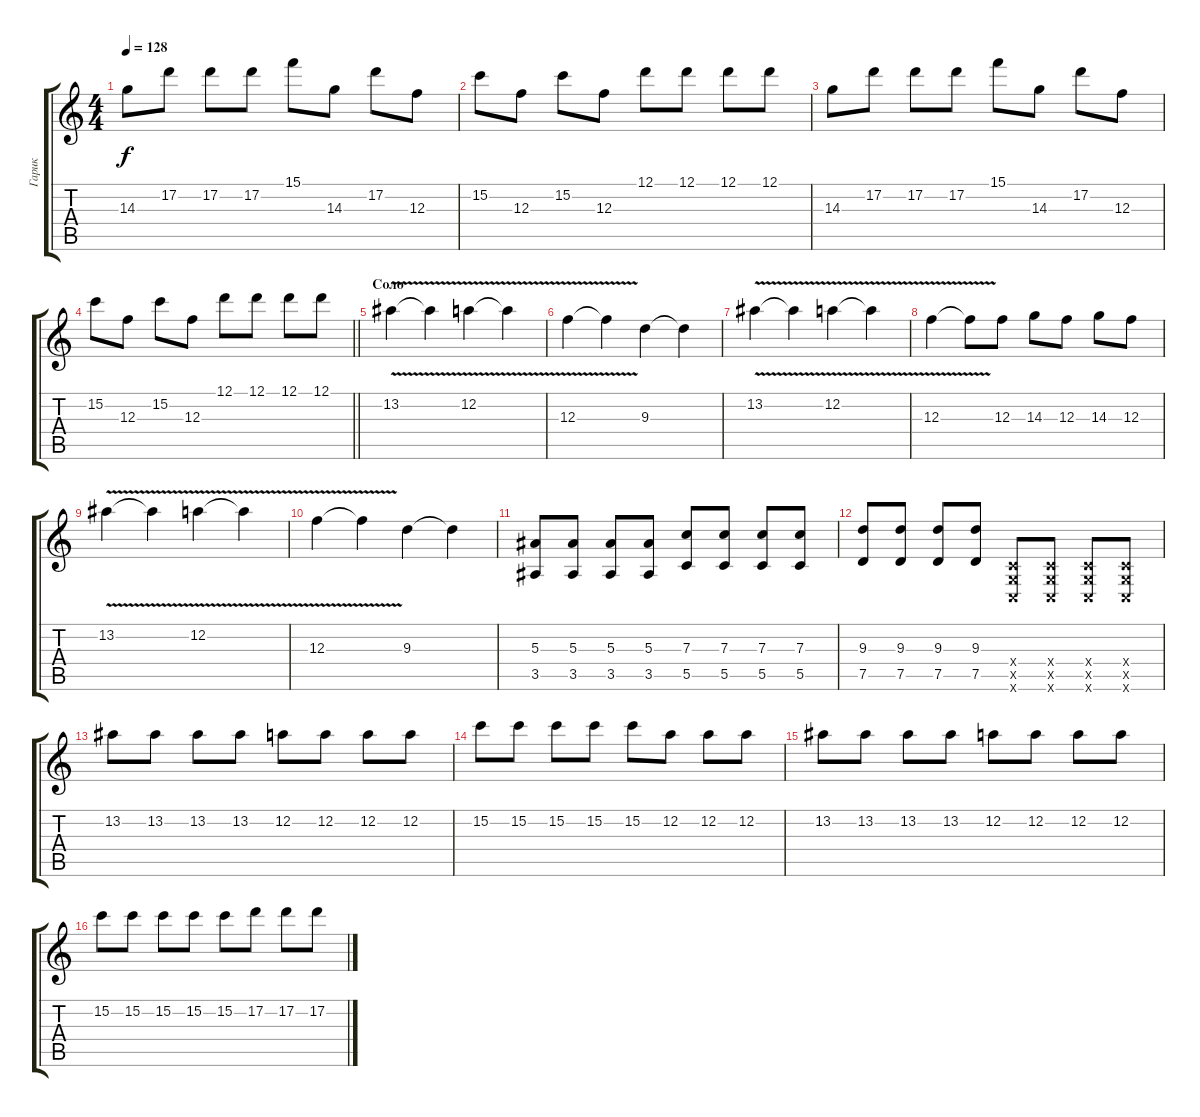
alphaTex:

\track ("Гарик" "Гарик") {instrument distortionguitar}
\staff {score tabs}
\tuning (D4 A3 F3 C3 G2 C2) {hide}
\ts (4 4)
\tempo 128
\clef g2
\ks c
14.3.8{dy f} 17.2.8 17.2.8 17.2.8 15.1.8 14.3.8 17.2.8 12.3.8 |
15.2.8 12.3.8 15.2.8 12.3.8 12.1.8 12.1.8 12.1.8 12.1.8 |
14.3.8 17.2.8 17.2.8 17.2.8 15.1.8 14.3.8 17.2.8 12.3.8 |
\barLineRight lightlight
15.2.8 12.3.8 15.2.8 12.3.8 12.1.8 12.1.8 12.1.8 12.1.8 |
\section ("" "Соло")
13.2{v}.4 13.2{t}.4 12.2{v}.4 12.2{t}.4 |
12.3{v}.4 12.3{t}.4 9.3.4 9.3{t}.4 |
13.2{v}.4 13.2{t}.4 12.2{v}.4 12.2{t}.4 |
12.3{v}.4 12.3{t}.8 12.3.8 14.3.8 12.3.8 14.3.8 12.3.8 |
13.2{v}.4 13.2{t}.4 12.2{v}.4 12.2{t}.4 |
12.3{v}.4 12.3{t}.4 9.3.4 9.3{t}.4 |
(5.3 3.5).8 (5.3 3.5).8 (5.3 3.5).8 (5.3 3.5).8 (7.3 5.5).8 (7.3 5.5).8 (7.3 5.5).8 (7.3 5.5).8 |
(9.3 7.5).8 (9.3 7.5).8 (9.3 7.5).8 (9.3 7.5).8 (0.4{x} 0.5{x} 0.6{x}).8 (0.4{x} 0.5{x} 0.6{x}).8 (0.4{x} 0.5{x} 0.6{x}).8 (0.4{x} 0.5{x} 0.6{x}).8 |
13.2.8 13.2.8 13.2.8 13.2.8 12.2.8 12.2.8 12.2.8 12.2.8 |
15.2.8 15.2.8 15.2.8 15.2.8 15.2.8 12.2.8 12.2.8 12.2.8 |
13.2.8 13.2.8 13.2.8 13.2.8 12.2.8 12.2.8 12.2.8 12.2.8 |
15.2.8 15.2.8 15.2.8 15.2.8 15.2.8 17.2.8 17.2.8 17.2.8
